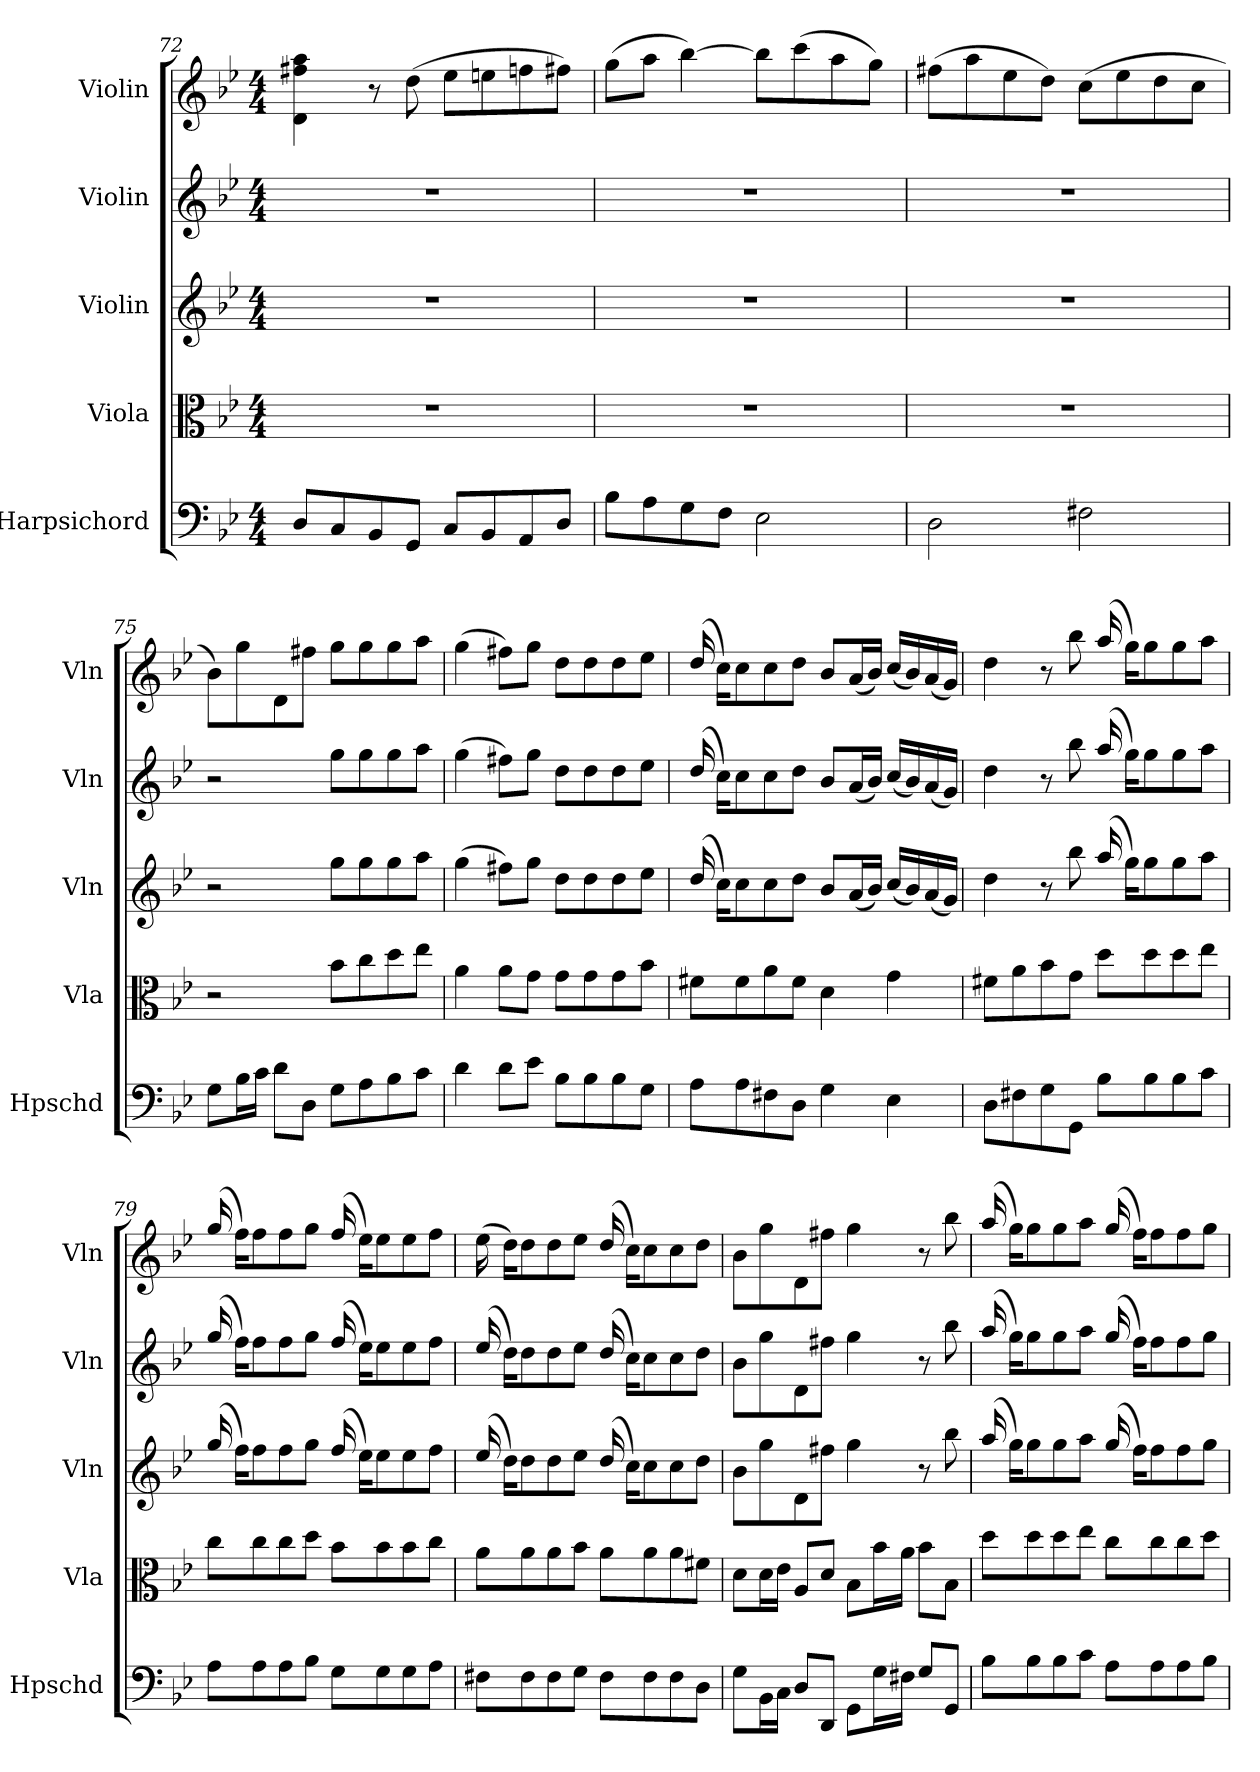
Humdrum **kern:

**kern	**kern	**kern	**kern	**kern
*part5	*part4	*part3	*part2	*part1
*staff5	*staff4	*staff3	*staff2	*staff1
*I"Harpsichord	*I"Viola	*I"Violin	*I"Violin	*I"Violin
*I'Hpschd	*I'Vla	*I'Vln	*I'Vln	*I'Vln
*clefF4	*clefC3	*clefG2	*clefG2	*clefG2
*k[b-e-]	*k[b-e-]	*k[b-e-]	*k[b-e-]	*k[b-e-]
*g:	*g:	*g:	*g:	*g:
*M4/4	*M4/4	*M4/4	*M4/4	*M4/4
=72	=72	=72	=72	=72
8D/L	1r	1r	1r	4d\ 4ff#X\ 4aa\
8C/	.	.	.	.
8BB-/	.	.	.	8r
8GG/J	.	.	.	(8dd\
8C/L	.	.	.	8ee-\L
8BB-/	.	.	.	8een\
8AA/	.	.	.	8ffn\
8D/J	.	.	.	8ff#X\J)
=73	=73	=73	=73	=73
8B-\L	1r	1r	1r	(8gg\L
8A\	.	.	.	8aa\J
8G\	.	.	.	[4bb-\)
8F\J	.	.	.	.
2E-\	.	.	.	8bb-\L]
.	.	.	.	(8ccc\
.	.	.	.	8aa\
.	.	.	.	8gg\J)
=74	=74	=74	=74	=74
2D\	1r	1r	1r	(8ff#X\L
.	.	.	.	8aa\
.	.	.	.	8ee-\
.	.	.	.	8dd\J)
2F#X\	.	.	.	(8cc\L
.	.	.	.	8ee-\
.	.	.	.	8dd\
.	.	.	.	8cc\J
=75	=75	=75	=75	=75
8G\L	2r	2r	2r	8b-\L)
16B-\L	.	.	.	8gg\
16c\JJ	.	.	.	.
8d\L	.	.	.	8d\
8D\J	.	.	.	8ff#X\J
8G\L	8b-\L	8gg\L	8gg\L	8gg\L
8A\	8cc\	8gg\	8gg\	8gg\
8B-\	8dd\	8gg\	8gg\	8gg\
8c\J	8ee-\J	8aa\J	8aa\J	8aa\J
=76	=76	=76	=76	=76
4d\	4a\	(4gg\	(4gg\	(4gg\
8d\L	8a\L	8ff#X\L)	8ff#X\L)	8ff#X\L)
8e-\J	8g\J	8gg\J	8gg\J	8gg\J
8B-\L	8g\L	8dd\L	8dd\L	8dd\L
8B-\	8g\	8dd\	8dd\	8dd\
8B-\	8g\	8dd\	8dd\	8dd\
8G\J	8b-\J	8ee-\J	8ee-\J	8ee-\J
=77	=77	=77	=77	=77
8A\L	8f#X\L	(16dd/	(16dd/	(16dd/
.	.	16cc\KL)	16cc\KL)	16cc\KL)
8A\	8f#\	8cc\	8cc\	8cc\
8F#X\	8a\	8cc\	8cc\	8cc\
8D\J	8f#\J	8dd\J	8dd\J	8dd\J
4G\	4d\	8b-/L	8b-/L	8b-/L
.	.	(16a/L	(16a/L	(16a/L
.	.	16b-/JJ)	16b-/JJ)	16b-/JJ)
4E-\	4g\	(16cc/LL	(16cc/LL	(16cc/LL
.	.	16b-/)	16b-/)	16b-/)
.	.	(16a/	(16a/	(16a/
.	.	16g/JJ)	16g/JJ)	16g/JJ)
=78	=78	=78	=78	=78
8D\L	8f#X\L	4dd\	4dd\	4dd\
8F#X\	8a\	.	.	.
8G\	8b-\	8r	8r	8r
8GG\J	8g\J	8bb-\	8bb-\	8bb-\
8B-\L	8dd\L	(16aa/	(16aa/	(16aa/
.	.	16gg\KL)	16gg\KL)	16gg\KL)
8B-\	8dd\	8gg\	8gg\	8gg\
8B-\	8dd\	8gg\	8gg\	8gg\
8c\J	8ee-\J	8aa\J	8aa\J	8aa\J
=79	=79	=79	=79	=79
8A\L	8cc\L	(16gg/	(16gg/	(16gg/
.	.	16ff\KL)	16ff\KL)	16ff\KL)
8A\	8cc\	8ff\	8ff\	8ff\
8A\	8cc\	8ff\	8ff\	8ff\
8B-\J	8dd\J	8gg\J	8gg\J	8gg\J
8G\L	8b-\L	(16ff/	(16ff/	(16ff/
.	.	16ee-\KL)	16ee-\KL)	16ee-\KL)
8G\	8b-\	8ee-\	8ee-\	8ee-\
8G\	8b-\	8ee-\	8ee-\	8ee-\
8A\J	8cc\J	8ff\J	8ff\J	8ff\J
=80	=80	=80	=80	=80
8F#X\L	8a\L	(16ee-/	(16ee-/	(16ee-
.	.	16dd\KL)	16dd\KL)	16dd\KL)
8F#\	8a\	8dd\	8dd\	8dd\
8F#\	8a\	8dd\	8dd\	8dd\
8G\J	8b-\J	8ee-\J	8ee-\J	8ee-\J
8F#\L	8a\L	(16dd/	(16dd/	(16dd/
.	.	16cc\KL)	16cc\KL)	16cc\KL)
8F#\	8a\	8cc\	8cc\	8cc\
8F#\	8a\	8cc\	8cc\	8cc\
8D\J	8f#X\J	8dd\J	8dd\J	8dd\J
=81	=81	=81	=81	=81
8G\L	8d\L	8b-\L	8b-\L	8b-\L
16BB-\L	16d\L	8gg\	8gg\	8gg\
16C\JJ	16e-\JJ	.	.	.
8D/L	8A/L	8d\	8d\	8d\
8DD/J	8d/J	8ff#X\J	8ff#X\J	8ff#X\J
8GG\L	8B-\L	4gg\	4gg\	4gg\
16G\L	16b-\L	.	.	.
16F#X\JJ	16a\JJ	.	.	.
8G/L	8b-\L	8r	8r	8r
8GG/J	8B-\J	8bb-\	8bb-\	8bb-\
=82	=82	=82	=82	=82
8B-\L	8dd\L	(16aa/	(16aa/	(16aa/
.	.	16gg\KL)	16gg\KL)	16gg\KL)
8B-\	8dd\	8gg\	8gg\	8gg\
8B-\	8dd\	8gg\	8gg\	8gg\
8c\J	8ee-\J	8aa\J	8aa\J	8aa\J
8A\L	8cc\L	(16gg/	(16gg/	(16gg/
.	.	16ff\KL)	16ff\KL)	16ff\KL)
8A\	8cc\	8ff\	8ff\	8ff\
8A\	8cc\	8ff\	8ff\	8ff\
8B-\J	8dd\J	8gg\J	8gg\J	8gg\J
=	=	=	=	=
*-	*-	*-	*-	*-
